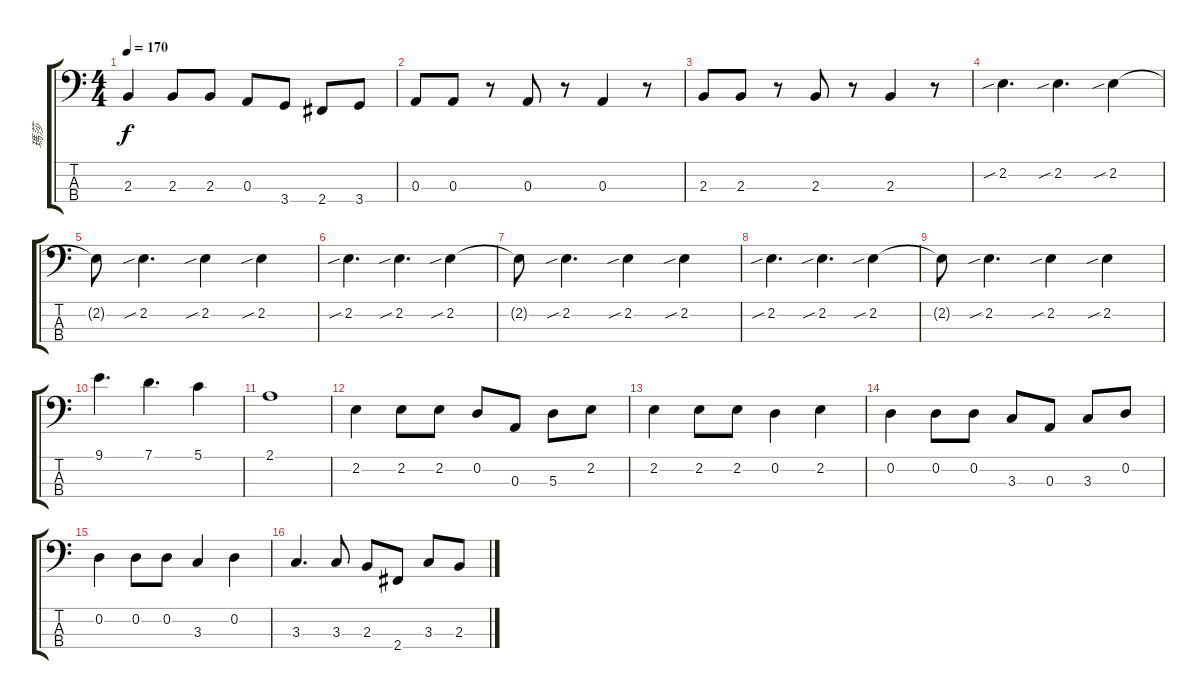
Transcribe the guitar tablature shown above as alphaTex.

\track ("瑪莎" "瑪莎") {instrument electricbassfinger}
\staff {score tabs}
\tuning (G2 D2 A1 E1) {hide}
\ts (4 4)
\tempo 170
\clef f4
\ks c
2.3.4{dy f} 2.3.8 2.3.8 0.3.8 3.4.8 2.4.8 3.4.8 |
0.3.8 0.3.8 r.8 0.3.8 r.8 0.3.4 r.8 |
2.3.8 2.3.8 r.8 2.3.8 r.8 2.3.4 r.8 |
2.2{sib}.4{d} 2.2{sib}.4{d} 2.2{sib}.4 |
2.2{t}.8 2.2{sib}.4{d} 2.2{sib}.4 2.2{sib}.4 |
2.2{sib}.4{d} 2.2{sib}.4{d} 2.2{sib}.4 |
2.2{t}.8 2.2{sib}.4{d} 2.2{sib}.4 2.2{sib}.4 |
2.2{sib}.4{d} 2.2{sib}.4{d} 2.2{sib}.4 |
2.2{t}.8 2.2{sib}.4{d} 2.2{sib}.4 2.2{sib}.4 |
9.1.4{d} 7.1.4{d} 5.1.4 |
2.1.1 |
2.2.4 2.2.8 2.2.8 0.2.8 0.3.8 5.3.8 2.2.8 |
2.2.4 2.2.8 2.2.8 0.2.4 2.2.4 |
0.2.4 0.2.8 0.2.8 3.3.8 0.3.8 3.3.8 0.2.8 |
0.2.4 0.2.8 0.2.8 3.3.4 0.2.4 |
3.3.4{d} 3.3.8 2.3.8 2.4.8 3.3.8 2.3.8
